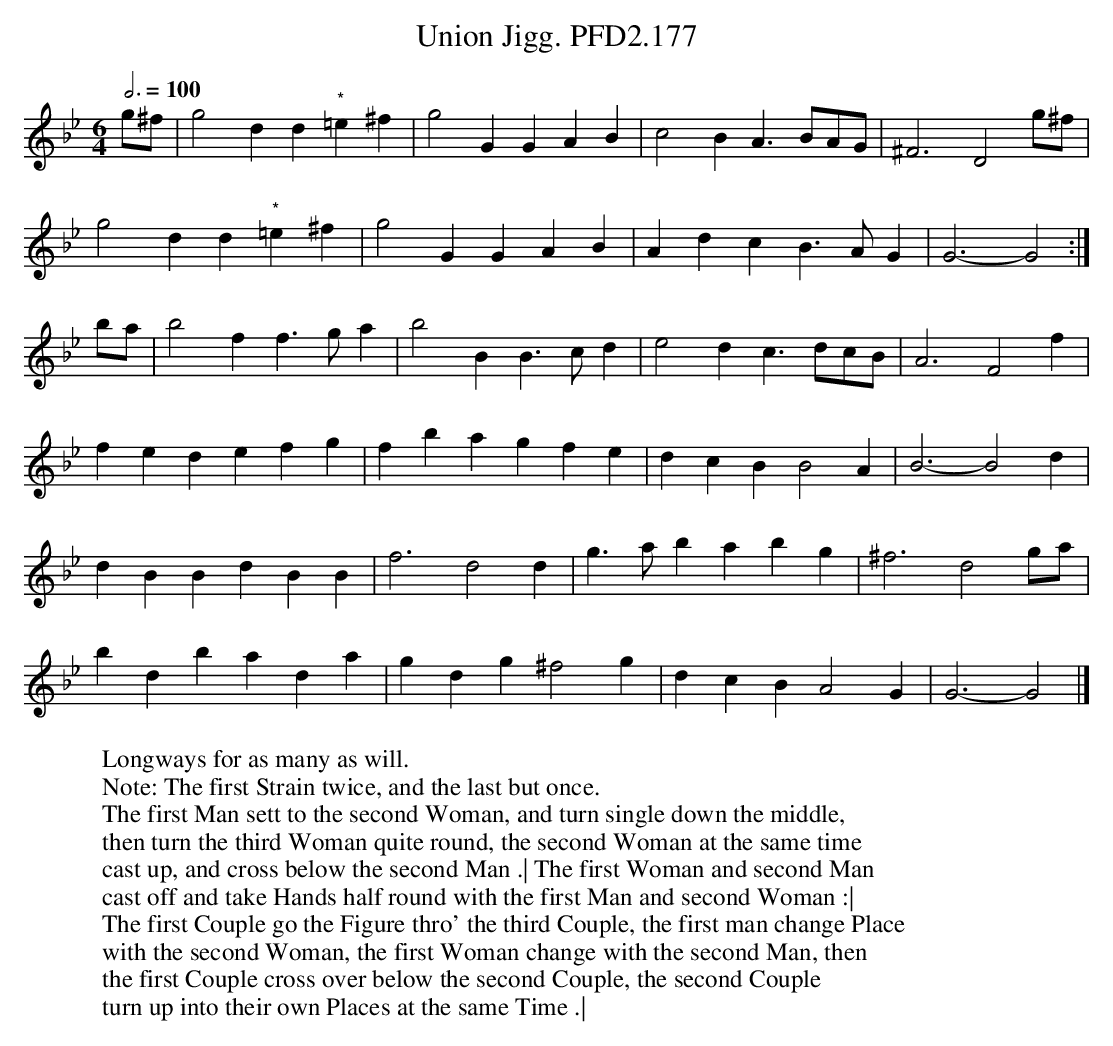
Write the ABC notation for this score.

X:1
T:Union Jigg. PFD2.177
M:6/4
L:1/4
W:Longways for as many as will.
W:Note: The first Strain twice, and the last but once.
W:The first Man sett to the second Woman, and turn single down the middle,
W:then turn the third Woman quite round, the second Woman at the same time
W:cast up, and cross below the second Man .| The first Woman and second Man
W:cast off and take Hands half round with the first Man and second Woman :|
W:The first Couple go the Figure thro' the third Couple, the first man change Place
W:with the second Woman, the first Woman change with the second Man, then
W:the first Couple cross over below the second Couple, the second Couple
W:turn up into their own Places at the same Time .|
Q:3/4=100
K:Gm
g/^f/ | g2d d"*"=e^f | g2G GAB | c2B A>BA/G/ | ^F3 D2g/^f/ |
g2d d"*"=e^f | g2G GAB | Adc B>AG | G3- G2 :|
b/a/ | b2f f>ga | b2B B>cd | e2d c>dc/B/ | A3 F2f |
fed efg | fba gfe | dcB B2A | B3- B2d |
dBB dBB | f3 d2d | g>ab abg | ^f3 d2g/a/ |
bdb ada | gdg ^f2g | dcB A2G | G3- G2 |]
